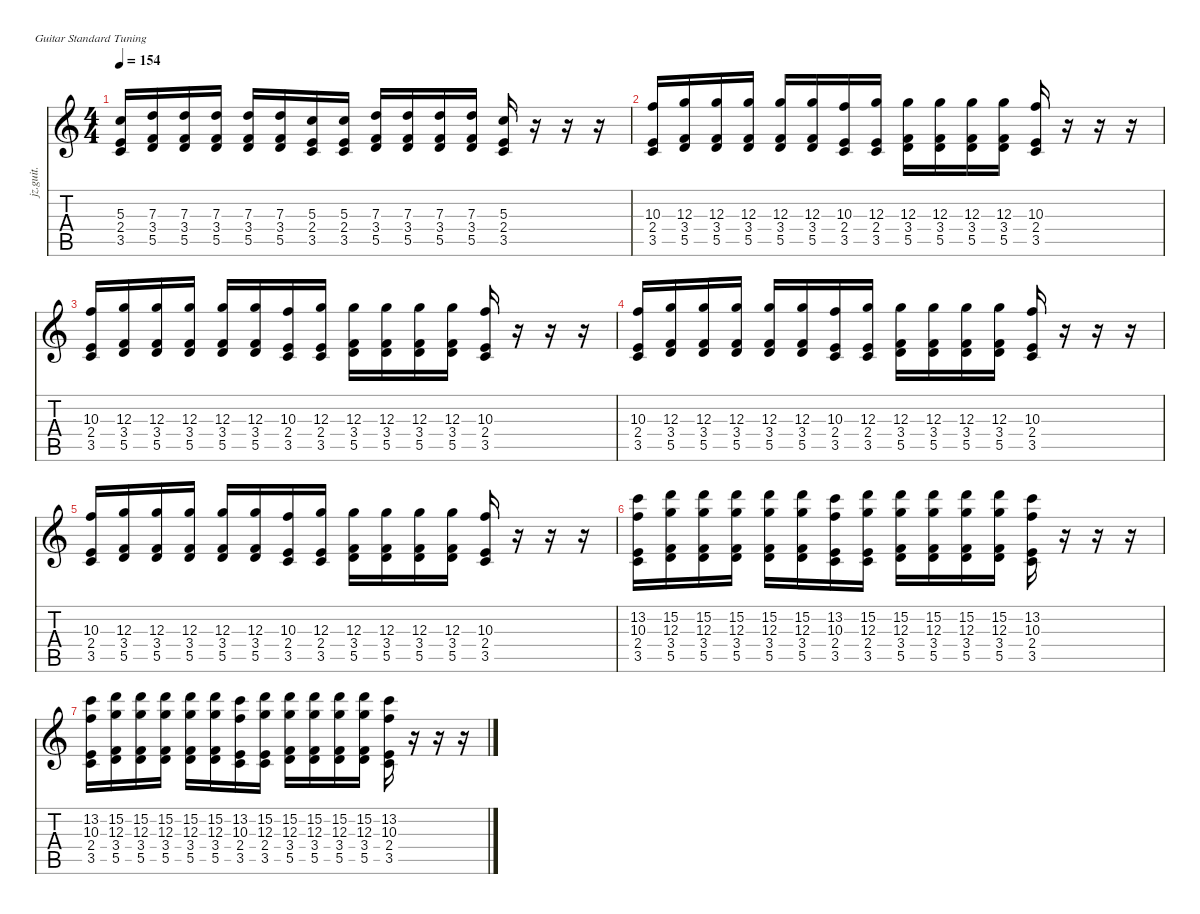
\defaultSystemsLayout 4
\hideDynamics
\bracketExtendMode nobrackets
\otherSystemsTrackNameOrientation horizontal
\track ("Rhythm" "jz.guit.") {instrument electricguitarjazz}
\staff {score tabs}
\tuning (E4 B3 G3 D3 A2 E2)
\ts (4 4)
\tempo 154
\clef g2
\ks c
(5.3 2.4 3.5).16{dy f beam Up} (7.3 3.4 5.5).16{beam Up} (7.3 3.4 5.5).16{beam Up} (7.3 3.4 5.5).16{beam Up} (7.3 3.4 5.5).16{beam Up} (7.3 3.4 5.5).16{beam Up} (5.3 2.4 3.5).16{beam Up} (5.3 2.4 3.5).16{beam Up} (7.3 3.4 5.5).16{beam Up} (7.3 3.4 5.5).16{beam Up} (7.3 3.4 5.5).16{beam Up} (7.3 3.4 5.5).16{beam Up} (5.3 2.4 3.5).16{beam Up} r.16{beam Up} r.16{beam Up} r.16{beam Up} |
(10.3 2.4 3.5).16{beam Up} (12.3 3.4 5.5).16{beam Up} (12.3 3.4 5.5).16{beam Up} (12.3 3.4 5.5).16{beam Up} (12.3 3.4 5.5).16{beam Up} (12.3 3.4 5.5).16{beam Up} (10.3 2.4 3.5).16{beam Up} (12.3 2.4 3.5).16{beam Up} (12.3 3.4 5.5).16{beam Down} (12.3 3.4 5.5).16{beam Down} (12.3 3.4 5.5).16{beam Down} (12.3 3.4 5.5).16{beam Down} (10.3 2.4 3.5).16{beam Up} r.16{beam Up} r.16{beam Up} r.16{beam Up} |
(10.3 2.4 3.5).16{beam Up} (12.3 3.4 5.5).16{beam Up} (12.3 3.4 5.5).16{beam Up} (12.3 3.4 5.5).16{beam Up} (12.3 3.4 5.5).16{beam Up} (12.3 3.4 5.5).16{beam Up} (10.3 2.4 3.5).16{beam Up} (12.3 2.4 3.5).16{beam Up} (12.3 3.4 5.5).16{beam Down} (12.3 3.4 5.5).16{beam Down} (12.3 3.4 5.5).16{beam Down} (12.3 3.4 5.5).16{beam Down} (10.3 2.4 3.5).16{beam Up} r.16{beam Up} r.16{beam Up} r.16{beam Up} |
(10.3 2.4 3.5).16{beam Up} (12.3 3.4 5.5).16{beam Up} (12.3 3.4 5.5).16{beam Up} (12.3 3.4 5.5).16{beam Up} (12.3 3.4 5.5).16{beam Up} (12.3 3.4 5.5).16{beam Up} (10.3 2.4 3.5).16{beam Up} (12.3 2.4 3.5).16{beam Up} (12.3 3.4 5.5).16{beam Down} (12.3 3.4 5.5).16{beam Down} (12.3 3.4 5.5).16{beam Down} (12.3 3.4 5.5).16{beam Down} (10.3 2.4 3.5).16{beam Up} r.16{beam Up} r.16{beam Up} r.16{beam Up} |
(10.3 2.4 3.5).16{beam Up} (12.3 3.4 5.5).16{beam Up} (12.3 3.4 5.5).16{beam Up} (12.3 3.4 5.5).16{beam Up} (12.3 3.4 5.5).16{beam Up} (12.3 3.4 5.5).16{beam Up} (10.3 2.4 3.5).16{beam Up} (12.3 2.4 3.5).16{beam Up} (12.3 3.4 5.5).16{beam Down} (12.3 3.4 5.5).16{beam Down} (12.3 3.4 5.5).16{beam Down} (12.3 3.4 5.5).16{beam Down} (10.3 2.4 3.5).16{beam Up} r.16{beam Up} r.16{beam Up} r.16{beam Up} |
(13.2 10.3 2.4 3.5).16{beam Down} (15.2 12.3 3.4 5.5).16{beam Down} (15.2 12.3 3.4 5.5).16{beam Down} (15.2 12.3 3.4 5.5).16{beam Down} (15.2 12.3 3.4 5.5).16{beam Down} (15.2 12.3 3.4 5.5).16{beam Down} (13.2 10.3 2.4 3.5).16{beam Down} (15.2 12.3 2.4 3.5).16{beam Down} (15.2 12.3 3.4 5.5).16{beam Down} (15.2 12.3 3.4 5.5).16{beam Down} (15.2 12.3 3.4 5.5).16{beam Down} (15.2 12.3 3.4 5.5).16{beam Down} (13.2 10.3 2.4 3.5).16{beam Down} r.16{beam Down} r.16{beam Down} r.16{beam Down} |
(13.2 10.3 2.4 3.5).16{beam Down} (15.2 12.3 3.4 5.5).16{beam Down} (15.2 12.3 3.4 5.5).16{beam Down} (15.2 12.3 3.4 5.5).16{beam Down} (15.2 12.3 3.4 5.5).16{beam Down} (15.2 12.3 3.4 5.5).16{beam Down} (13.2 10.3 2.4 3.5).16{beam Down} (15.2 12.3 2.4 3.5).16{beam Down} (15.2 12.3 3.4 5.5).16{beam Down} (15.2 12.3 3.4 5.5).16{beam Down} (15.2 12.3 3.4 5.5).16{beam Down} (15.2 12.3 3.4 5.5).16{beam Down} (13.2 10.3 2.4 3.5).16{beam Down} r.16{beam Down} r.16{beam Down} r.16{beam Down}
